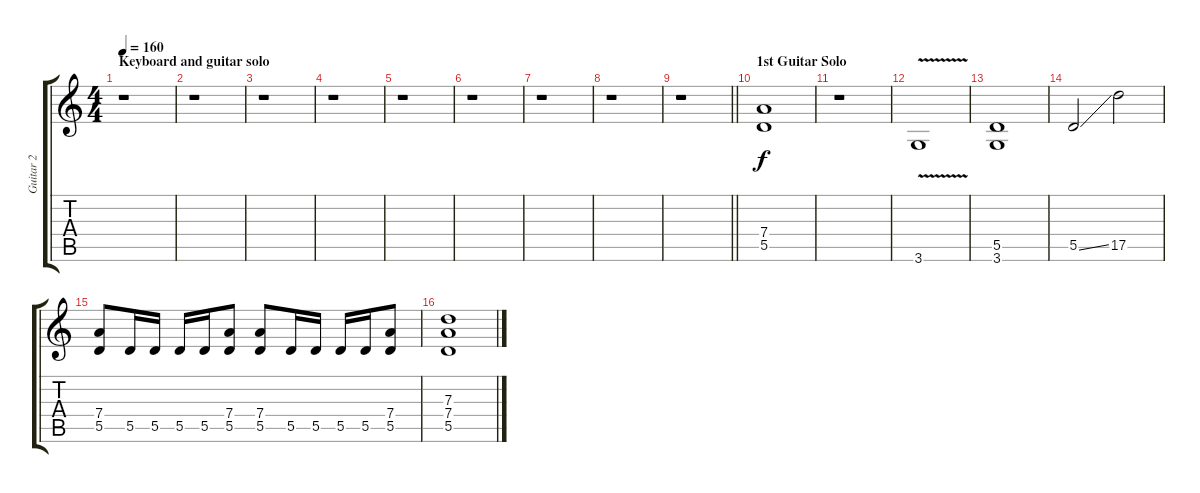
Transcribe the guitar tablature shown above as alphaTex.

\track ("Guitar 2" "Guitar 2") {instrument distortionguitar}
\staff {score tabs}
\tuning (E4 B3 G3 D3 A2 E2) {hide}
\ts (4 4)
\section ("" "Keyboard and guitar solo")
\tempo 160
\clef g2
\ks c
r.1{dy f} |
r.1 |
r.1 |
r.1 |
r.1 |
r.1 |
r.1 |
r.1 |
\barLineRight lightlight
r.1 |
\section ("" "1st Guitar Solo")
(7.4 5.5).1 |
r.1 |
3.6{v}.1{volume 12} |
(5.5 3.6).1 |
5.5{ss}.2 17.5.2 |
(7.4 5.5).8 5.5.16 5.5.16 5.5.16 5.5.16 (7.4 5.5).8 (7.4 5.5).8 5.5.16 5.5.16 5.5.16 5.5.16 (7.4 5.5).8 |
(7.3 7.4 5.5).1
